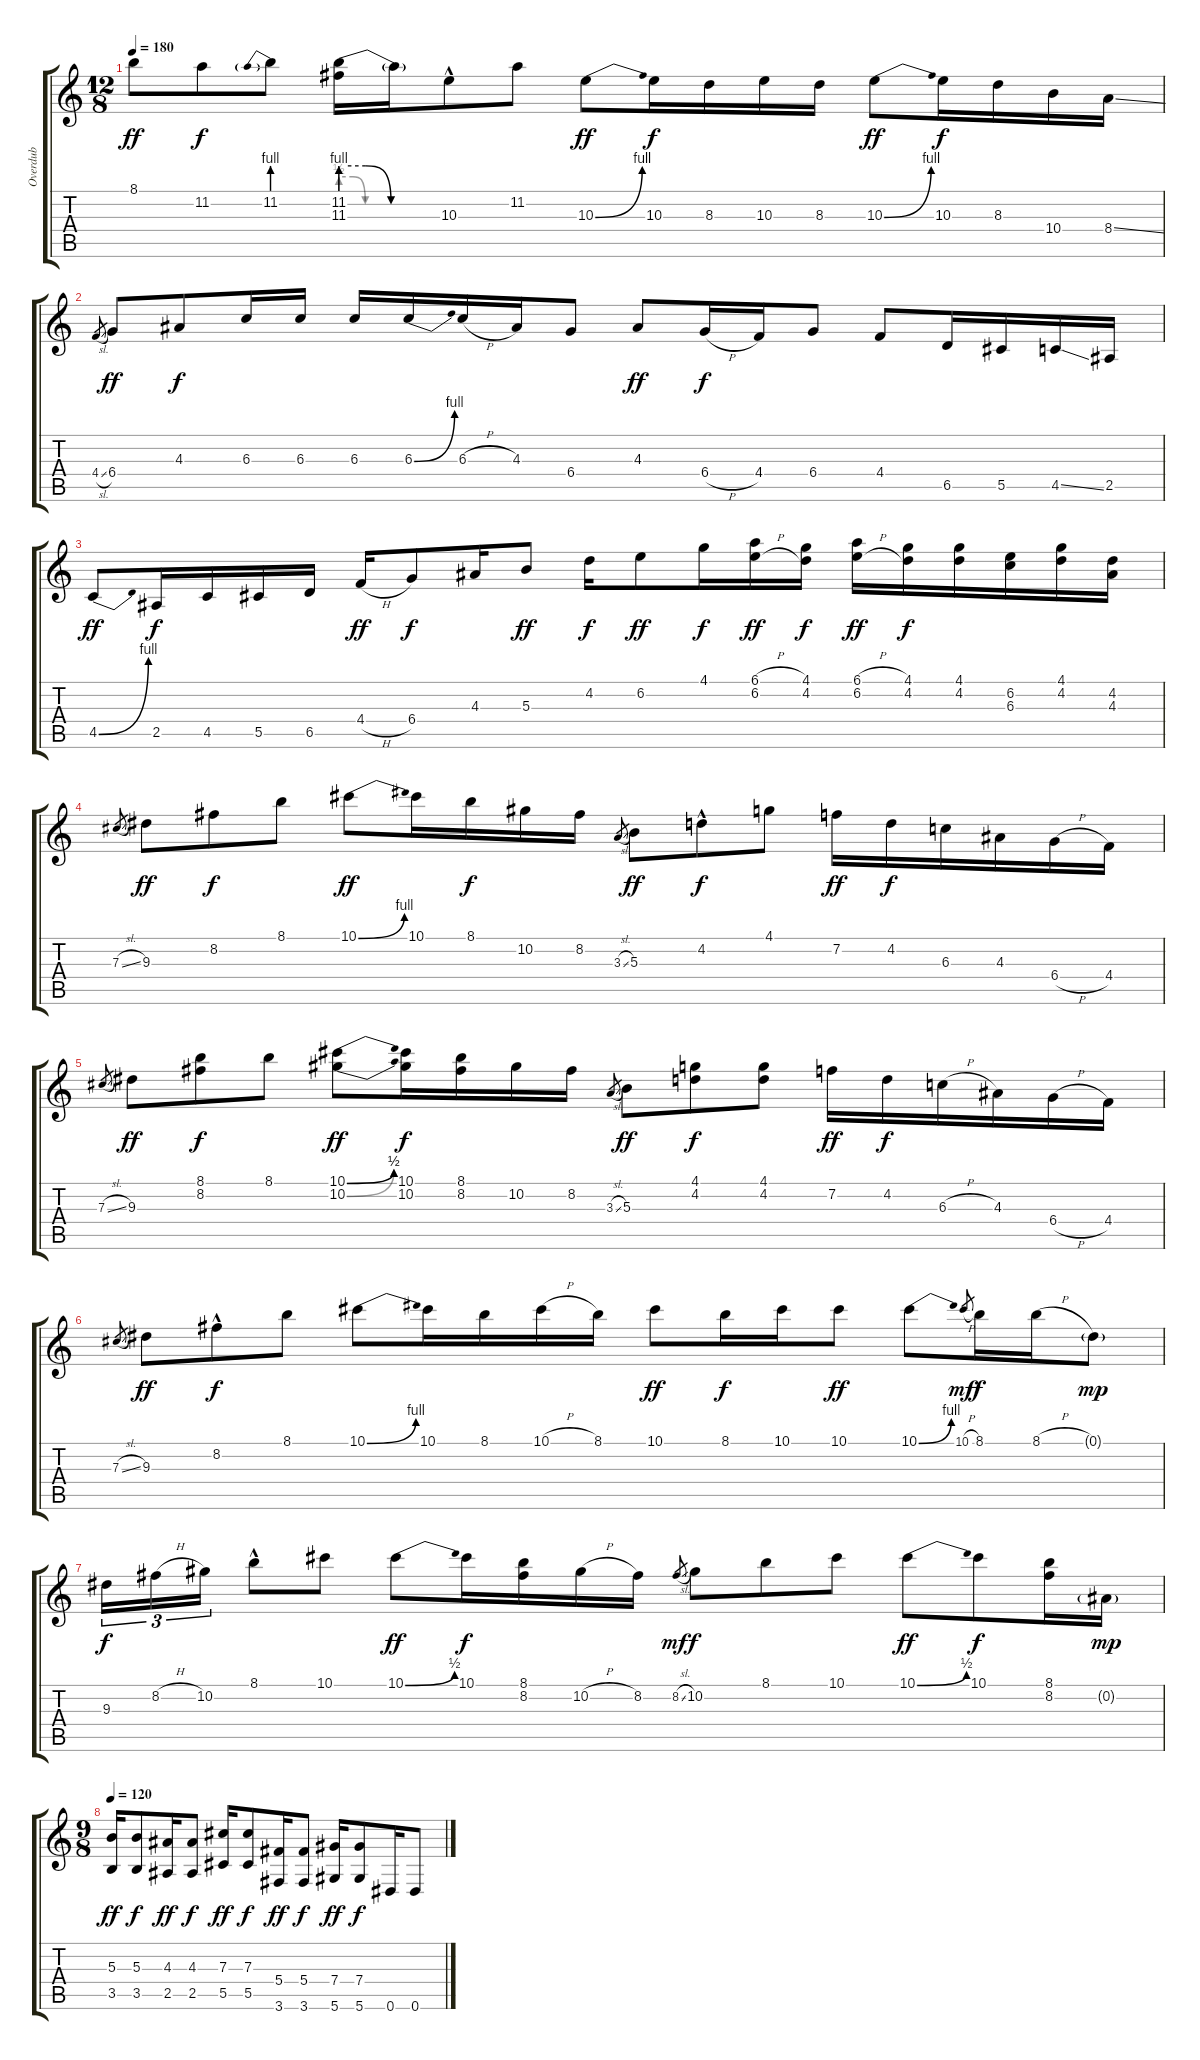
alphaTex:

\track ("Overdub" "Overdub") {instrument fretlessbass}
\staff {score tabs}
\tuning (Eb4 Bb3 Gb3 Db3 Ab2 Eb2) {hide}
\ts (12 8)
\tempo 180
\clef g2
\ks c
8.1.8{dy ff} 11.2.8{dy f} 11.2{be (prebend 0 4 60 4)}.8 (11.2{be (custom 0 4 15 4 30 0 60 0)} 11.3{be (custom 0 2 15 2 30 0 60 0)}).16 11.2{t}.16 10.3{hac}.8 11.2.8 10.3{be (bend 0 0 60 4)}.8{dy ff} 10.3.16{dy f} 8.3.16 10.3.16 8.3.16 10.3{be (bend 0 0 60 4)}.8{dy ff} 10.3.16{dy f} 8.3.16 10.4.16 8.4{ss}.16 |
4.4{sl}.8{gr} 6.4.8{dy ff} 4.3.8{dy f} 6.3.16 6.3.16 6.3.16 6.3{be (bend 0 0 60 4)}.16 6.3{h}.16 4.3.16 6.4.8 4.3.8{dy ff} 6.4{h}.16{dy f} 4.4.16 6.4.8 4.4.8 6.5.16 5.5.16 4.5{ss}.16 2.5.16 |
4.5{be (bend 0 0 60 4)}.8{dy ff} 2.5.16{dy f} 4.5.16 5.5.16 6.5.16 4.4{h}.16{dy ff} 6.4.8{dy f} 4.3.16 5.3.8{dy ff} 4.2.16{dy f} 6.2.8{dy ff} 4.1.16{dy f} (6.1{h} 6.2{h}).16{dy ff} (4.1 4.2).16{dy f} (6.1{h} 6.2{h}).16{dy ff} (4.1 4.2).16{dy f} (4.1 4.2).16 (6.2 6.3).16 (4.1 4.2).16 (4.2 4.3).16 |
7.3{sl}.8{gr} 9.3.8{dy ff} 8.2.8{dy f} 8.1.8 10.1{be (bend 0 0 60 4)}.8{dy ff} 10.1.16 8.1.16{dy f} 10.2.16 8.2.16 3.3{sl}.8{gr} 5.3.8{dy ff} 4.2{hac}.8{dy f} 4.1.8 7.2.16{dy ff} 4.2.16{dy f} 6.3.16 4.3.16 6.4{h}.16 4.4.16 |
7.3{sl}.8{gr} 9.3.8{dy ff} (8.1 8.2).8{dy f} 8.1.8 (10.1{be (bend 0 0 60 2)} 10.2{be (bend 0 0 60 2)}).8{dy ff} (10.1 10.2).16{dy f} (8.1 8.2).16 10.2.16 8.2.16 3.3{sl}.8{gr} 5.3.8{dy ff} (4.1 4.2).8{dy f} (4.1 4.2).8 7.2.16{dy ff} 4.2.16{dy f} 6.3{h}.16 4.3.16 6.4{h}.16 4.4.16 |
7.3{sl}.8{gr} 9.3.8{dy ff} 8.2{hac}.8{dy f} 8.1.8 10.1{be (bend 0 0 60 4)}.8 10.1.16 8.1.16 10.1{h}.16 8.1.16 10.1.8{dy ff} 8.1.16{dy f} 10.1.16 10.1.8{dy ff} 10.1{be (bend 0 0 60 4)}.8 10.1{h}.8{gr dy mf} 8.1.16{dy f} 8.1{h}.16 0.1{g}.8{dy mp} |
9.3.16{tu (3 2) dy f} 8.2{h}.16{tu (3 2)} 10.2.16{tu (3 2)} 8.1{hac}.8 10.1.8 10.1{be (bend 0 0 60 2)}.8{dy ff} 10.1.16{dy f} (8.1 8.2).16 10.2{h}.16 8.2.16 8.2{sl}.8{gr dy mf} 10.2.8{dy f} 8.1.8 10.1.8 10.1{be (bend 0 0 60 2)}.8{dy ff} 10.1.8{dy f} (8.1 8.2).16 0.2{g}.16{dy mp} |
\ts (9 8)
\tempo 120
(5.3 3.5).16{dy ff} (5.3 3.5).8{dy f} (4.3 2.5).16{dy ff} (4.3 2.5).8{dy f} (7.3 5.5).16{dy ff} (7.3 5.5).8{dy f} (5.4 3.6).16{dy ff} (5.4 3.6).8{dy f} (7.4 5.6).16{dy ff} (7.4 5.6).8{dy f} 0.6.16 0.6.8
